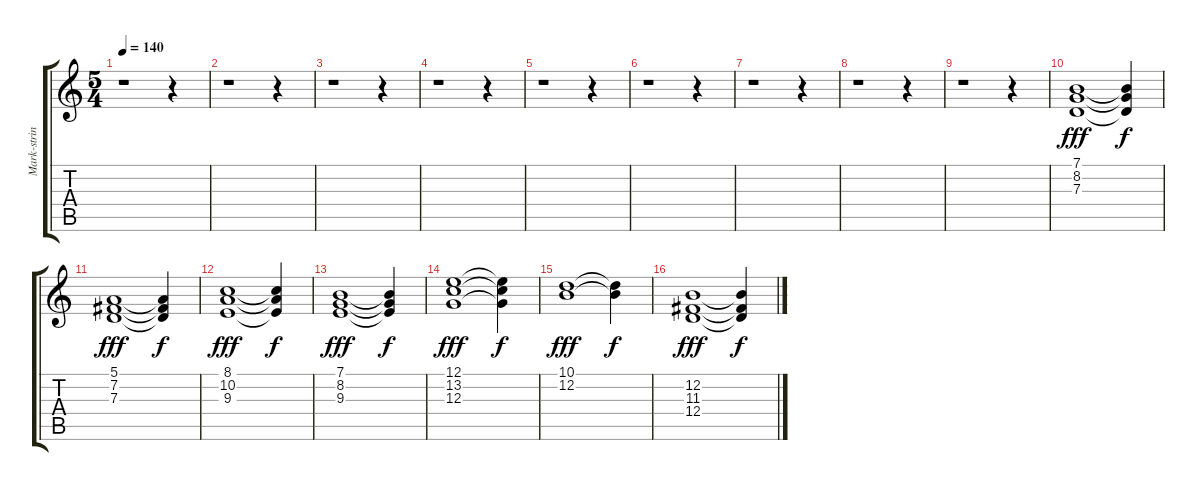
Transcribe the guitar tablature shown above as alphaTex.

\track ("Mark-strings" "Mark-strin") {instrument synthstrings1}
\staff {score tabs}
\tuning (E4 B3 G3 D3 A2 E2) {hide}
\ts (5 4)
\tempo 140
\clef g2
\ks c
r.1{dy f} r.4 |
r.1 r.4 |
r.1 r.4 |
r.1 r.4 |
r.1 r.4 |
r.1 r.4 |
r.1 r.4 |
r.1 r.4 |
r.1 r.4 |
(7.1 8.2 7.3).1{dy fff volume 16} (7.1{t} 8.2{t} 7.3{t}).4{dy f} |
(5.1 7.2 7.3).1{dy fff} (5.1{t} 7.2{t} 7.3{t}).4{dy f} |
(8.1 10.2 9.3).1{dy fff} (8.1{t} 10.2{t} 9.3{t}).4{dy f} |
(7.1 8.2 9.3).1{dy fff} (7.1{t} 8.2{t} 9.3{t}).4{dy f} |
(12.1 13.2 12.3).1{dy fff} (12.1{t} 13.2{t} 12.3{t}).4{dy f} |
(10.1 12.2).1{dy fff} (10.1{t} 12.2{t}).4{dy f} |
(12.2 11.3 12.4).1{dy fff} (12.2{t} 11.3{t} 12.4{t}).4{dy f}
